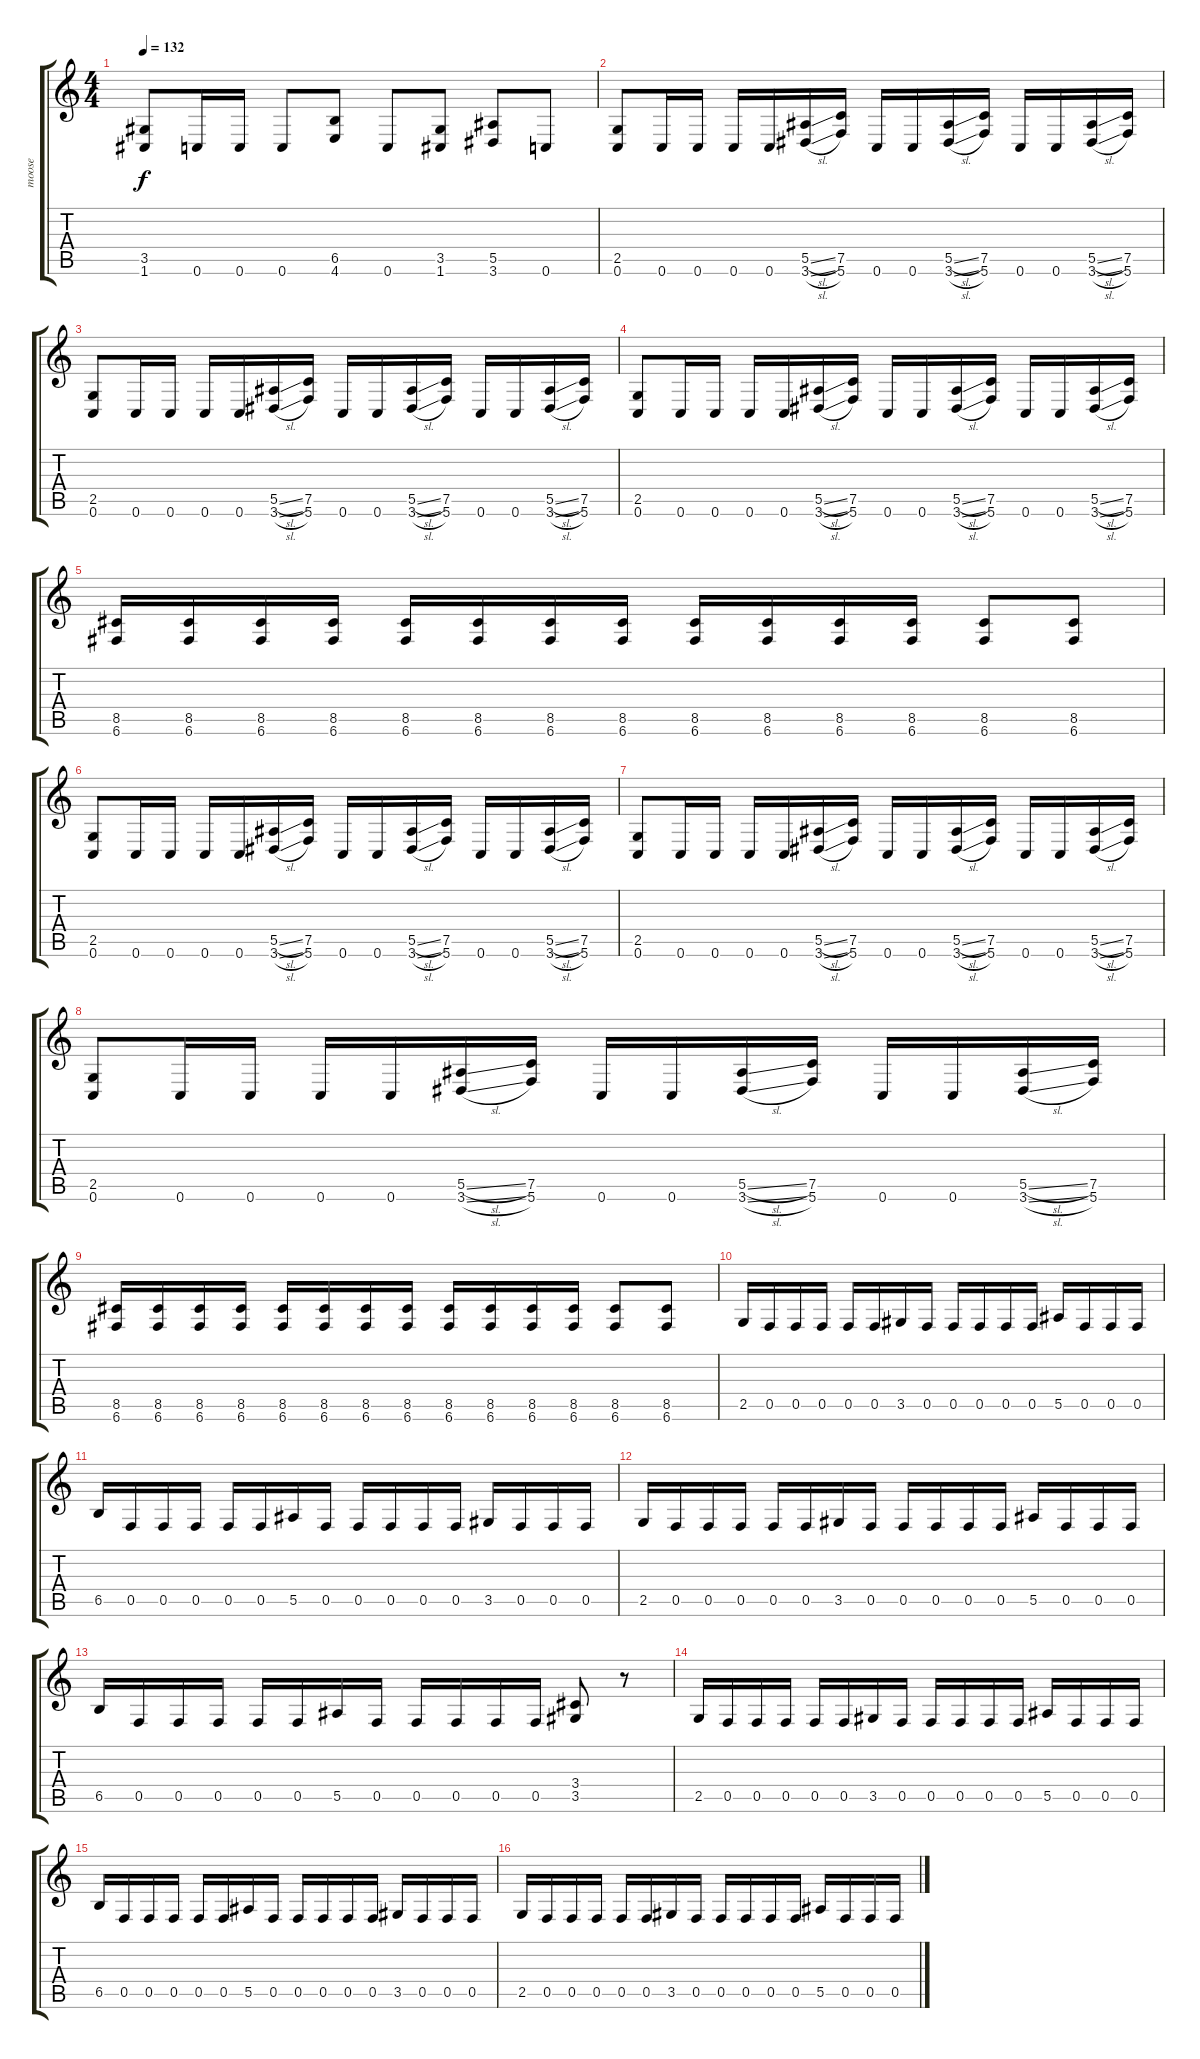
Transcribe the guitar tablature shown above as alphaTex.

\track ("moose" "moose") {instrument slapbass1}
\staff {score tabs}
\tuning (C4 G3 Eb3 Bb2 F2 C2) {hide}
\ts (4 4)
\tempo 132
\clef g2
\ks c
(3.5 1.6).8{dy f} 0.6.16 0.6.16 0.6.8 (6.5 4.6).8 0.6.8 (3.5 1.6).8 (5.5 3.6).8 0.6.8 |
(2.5 0.6).8 0.6.16 0.6.16 0.6.16 0.6.16 (5.5{sl} 3.6{sl}).16 (7.5 5.6).16 0.6.16 0.6.16 (5.5{sl} 3.6{sl}).16 (7.5 5.6).16 0.6.16 0.6.16 (5.5{sl} 3.6{sl}).16 (7.5 5.6).16 |
(2.5 0.6).8 0.6.16 0.6.16 0.6.16 0.6.16 (5.5{sl} 3.6{sl}).16 (7.5 5.6).16 0.6.16 0.6.16 (5.5{sl} 3.6{sl}).16 (7.5 5.6).16 0.6.16 0.6.16 (5.5{sl} 3.6{sl}).16 (7.5 5.6).16 |
(2.5 0.6).8 0.6.16 0.6.16 0.6.16 0.6.16 (5.5{sl} 3.6{sl}).16 (7.5 5.6).16 0.6.16 0.6.16 (5.5{sl} 3.6{sl}).16 (7.5 5.6).16 0.6.16 0.6.16 (5.5{sl} 3.6{sl}).16 (7.5 5.6).16 |
(8.5 6.6).16 (8.5 6.6).16 (8.5 6.6).16 (8.5 6.6).16 (8.5 6.6).16 (8.5 6.6).16 (8.5 6.6).16 (8.5 6.6).16 (8.5 6.6).16 (8.5 6.6).16 (8.5 6.6).16 (8.5 6.6).16 (8.5 6.6).8 (8.5 6.6).8 |
(2.5 0.6).8 0.6.16 0.6.16 0.6.16 0.6.16 (5.5{sl} 3.6{sl}).16 (7.5 5.6).16 0.6.16 0.6.16 (5.5{sl} 3.6{sl}).16 (7.5 5.6).16 0.6.16 0.6.16 (5.5{sl} 3.6{sl}).16 (7.5 5.6).16 |
(2.5 0.6).8 0.6.16 0.6.16 0.6.16 0.6.16 (5.5{sl} 3.6{sl}).16 (7.5 5.6).16 0.6.16 0.6.16 (5.5{sl} 3.6{sl}).16 (7.5 5.6).16 0.6.16 0.6.16 (5.5{sl} 3.6{sl}).16 (7.5 5.6).16 |
(2.5 0.6).8 0.6.16 0.6.16 0.6.16 0.6.16 (5.5{sl} 3.6{sl}).16 (7.5 5.6).16 0.6.16 0.6.16 (5.5{sl} 3.6{sl}).16 (7.5 5.6).16 0.6.16 0.6.16 (5.5{sl} 3.6{sl}).16 (7.5 5.6).16 |
(8.5 6.6).16 (8.5 6.6).16 (8.5 6.6).16 (8.5 6.6).16 (8.5 6.6).16 (8.5 6.6).16 (8.5 6.6).16 (8.5 6.6).16 (8.5 6.6).16 (8.5 6.6).16 (8.5 6.6).16 (8.5 6.6).16 (8.5 6.6).8 (8.5 6.6).8 |
2.5.16 0.5.16 0.5.16 0.5.16 0.5.16 0.5.16 3.5.16 0.5.16 0.5.16 0.5.16 0.5.16 0.5.16 5.5.16 0.5.16 0.5.16 0.5.16 |
6.5.16 0.5.16 0.5.16 0.5.16 0.5.16 0.5.16 5.5.16 0.5.16 0.5.16 0.5.16 0.5.16 0.5.16 3.5.16 0.5.16 0.5.16 0.5.16 |
2.5.16 0.5.16 0.5.16 0.5.16 0.5.16 0.5.16 3.5.16 0.5.16 0.5.16 0.5.16 0.5.16 0.5.16 5.5.16 0.5.16 0.5.16 0.5.16 |
6.5.16 0.5.16 0.5.16 0.5.16 0.5.16 0.5.16 5.5.16 0.5.16 0.5.16 0.5.16 0.5.16 0.5.16 (3.4 3.5).8 r.8 |
2.5.16 0.5.16 0.5.16 0.5.16 0.5.16 0.5.16 3.5.16 0.5.16 0.5.16 0.5.16 0.5.16 0.5.16 5.5.16 0.5.16 0.5.16 0.5.16 |
6.5.16 0.5.16 0.5.16 0.5.16 0.5.16 0.5.16 5.5.16 0.5.16 0.5.16 0.5.16 0.5.16 0.5.16 3.5.16 0.5.16 0.5.16 0.5.16 |
2.5.16 0.5.16 0.5.16 0.5.16 0.5.16 0.5.16 3.5.16 0.5.16 0.5.16 0.5.16 0.5.16 0.5.16 5.5.16 0.5.16 0.5.16 0.5.16
